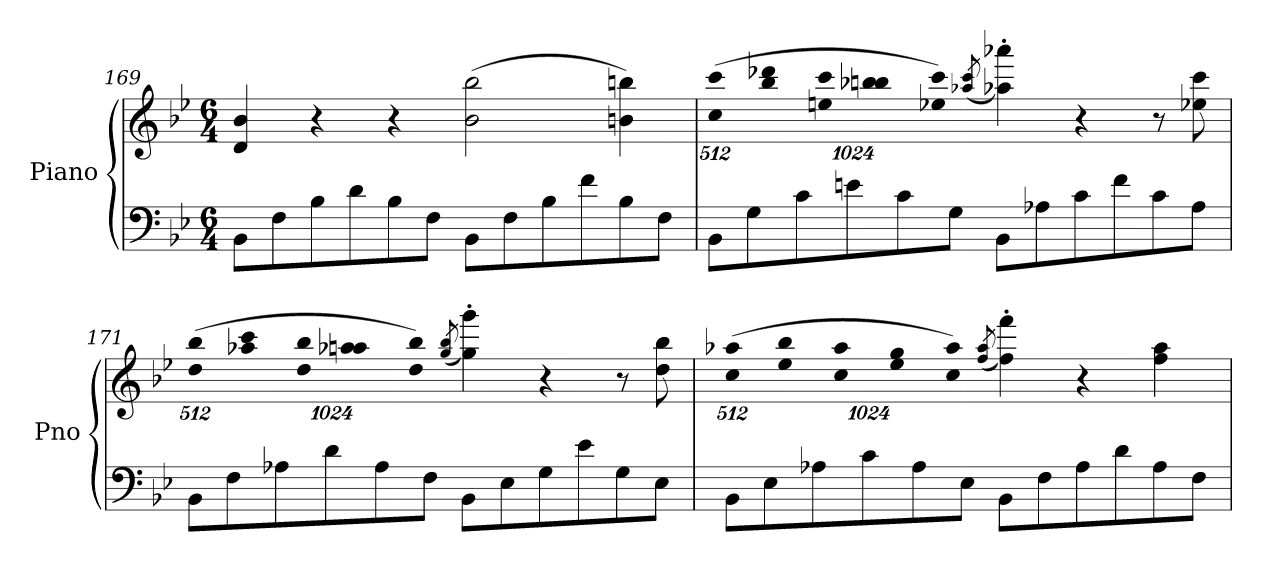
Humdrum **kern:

**kern	**kern
*part1	*part1
*staff2	*staff1
*I"Piano	*
*I'Pno	*
*clefF4	*clefG2
*k[b-e-]	*k[b-e-]
*B-:	*B-:
*M6/4	*M6/4
=169	=169
8BB-\L	4d/ 4b-/
8F\	.
8B-\	4r
8d\	.
8B-\	4r
8F\J	.
8BB-\L	(>2b-\ 2bb-\
8F\	.
8B-\	.
8f\	.
8B-\	4bn\ 4bbn\)
8F\J	.
!!LO:LB:g=z
=170	=170
*	*Xbrackettup
!	!LO:N:vis=4
8BB-\L	(>2048%307cc\ 2048%307ccc\
8G\	.
!	!LO:N:vis=4
.	4096%615bb-\ 4096%615ddd-X\
8c\	.
!	!LO:N:vis=4
.	2048%307een\ 2048%307ccc\
8en\	.
!	!LO:N:vis=4
.	4096%615bb-X\ 4096%615bbn\
8c\	.
!	!LO:N:vis=4
.	2048%307ee-X\ 2048%307ccc\)
8G\J	.
.	(>8qaa-X/ 8qccc/
8BB-\L	4aa-\'> 4aaa-X\'>)
8A-X\	.
8c\	4r
8f\	.
8c\	8r
8A-\J	8ee-X\ 8ccc\
=171	=171
!	!LO:N:vis=4
8BB-\L	(>2048%307dd\ 2048%307bb-\
8F\	.
!	!LO:N:vis=4
.	4096%615aa-X\ 4096%615ccc\
8A-X\	.
!	!LO:N:vis=4
.	2048%307dd\ 2048%307bb-\
8d\	.
!	!LO:N:vis=4
.	4096%615aa-X\ 4096%615aan\
8A-\	.
!	!LO:N:vis=4
.	2048%307dd\ 2048%307bb-\)
8F\J	.
.	(>8qgg/ 8qbb-/
8BB-\L	4gg\'> 4ggg\'>)
8E-\	.
8G\	4r
8e-\	.
8G\	8r
8E-\J	8dd\ 8bb-\
=172	=172
!	!LO:N:vis=4
8BB-\L	(>2048%307cc\ 2048%307aa-X\
8E-\	.
!	!LO:N:vis=4
.	4096%615ee-\ 4096%615bb-\
8A-X\	.
!	!LO:N:vis=4
.	2048%307cc\ 2048%307aa-\
8c\	.
!	!LO:N:vis=4
.	4096%615ee-\ 4096%615gg\
8A-\	.
!	!LO:N:vis=4
.	2048%307cc\ 2048%307aa-\)
8E-\J	.
.	(>8qff/ 8qaa-/
8BB-\L	4ff\'> 4fff\'>)
8F\	.
8A-\	4r
8d\	.
8A-\	4ff\ 4aa-\
8F\J	.
=	=
*-	*-
